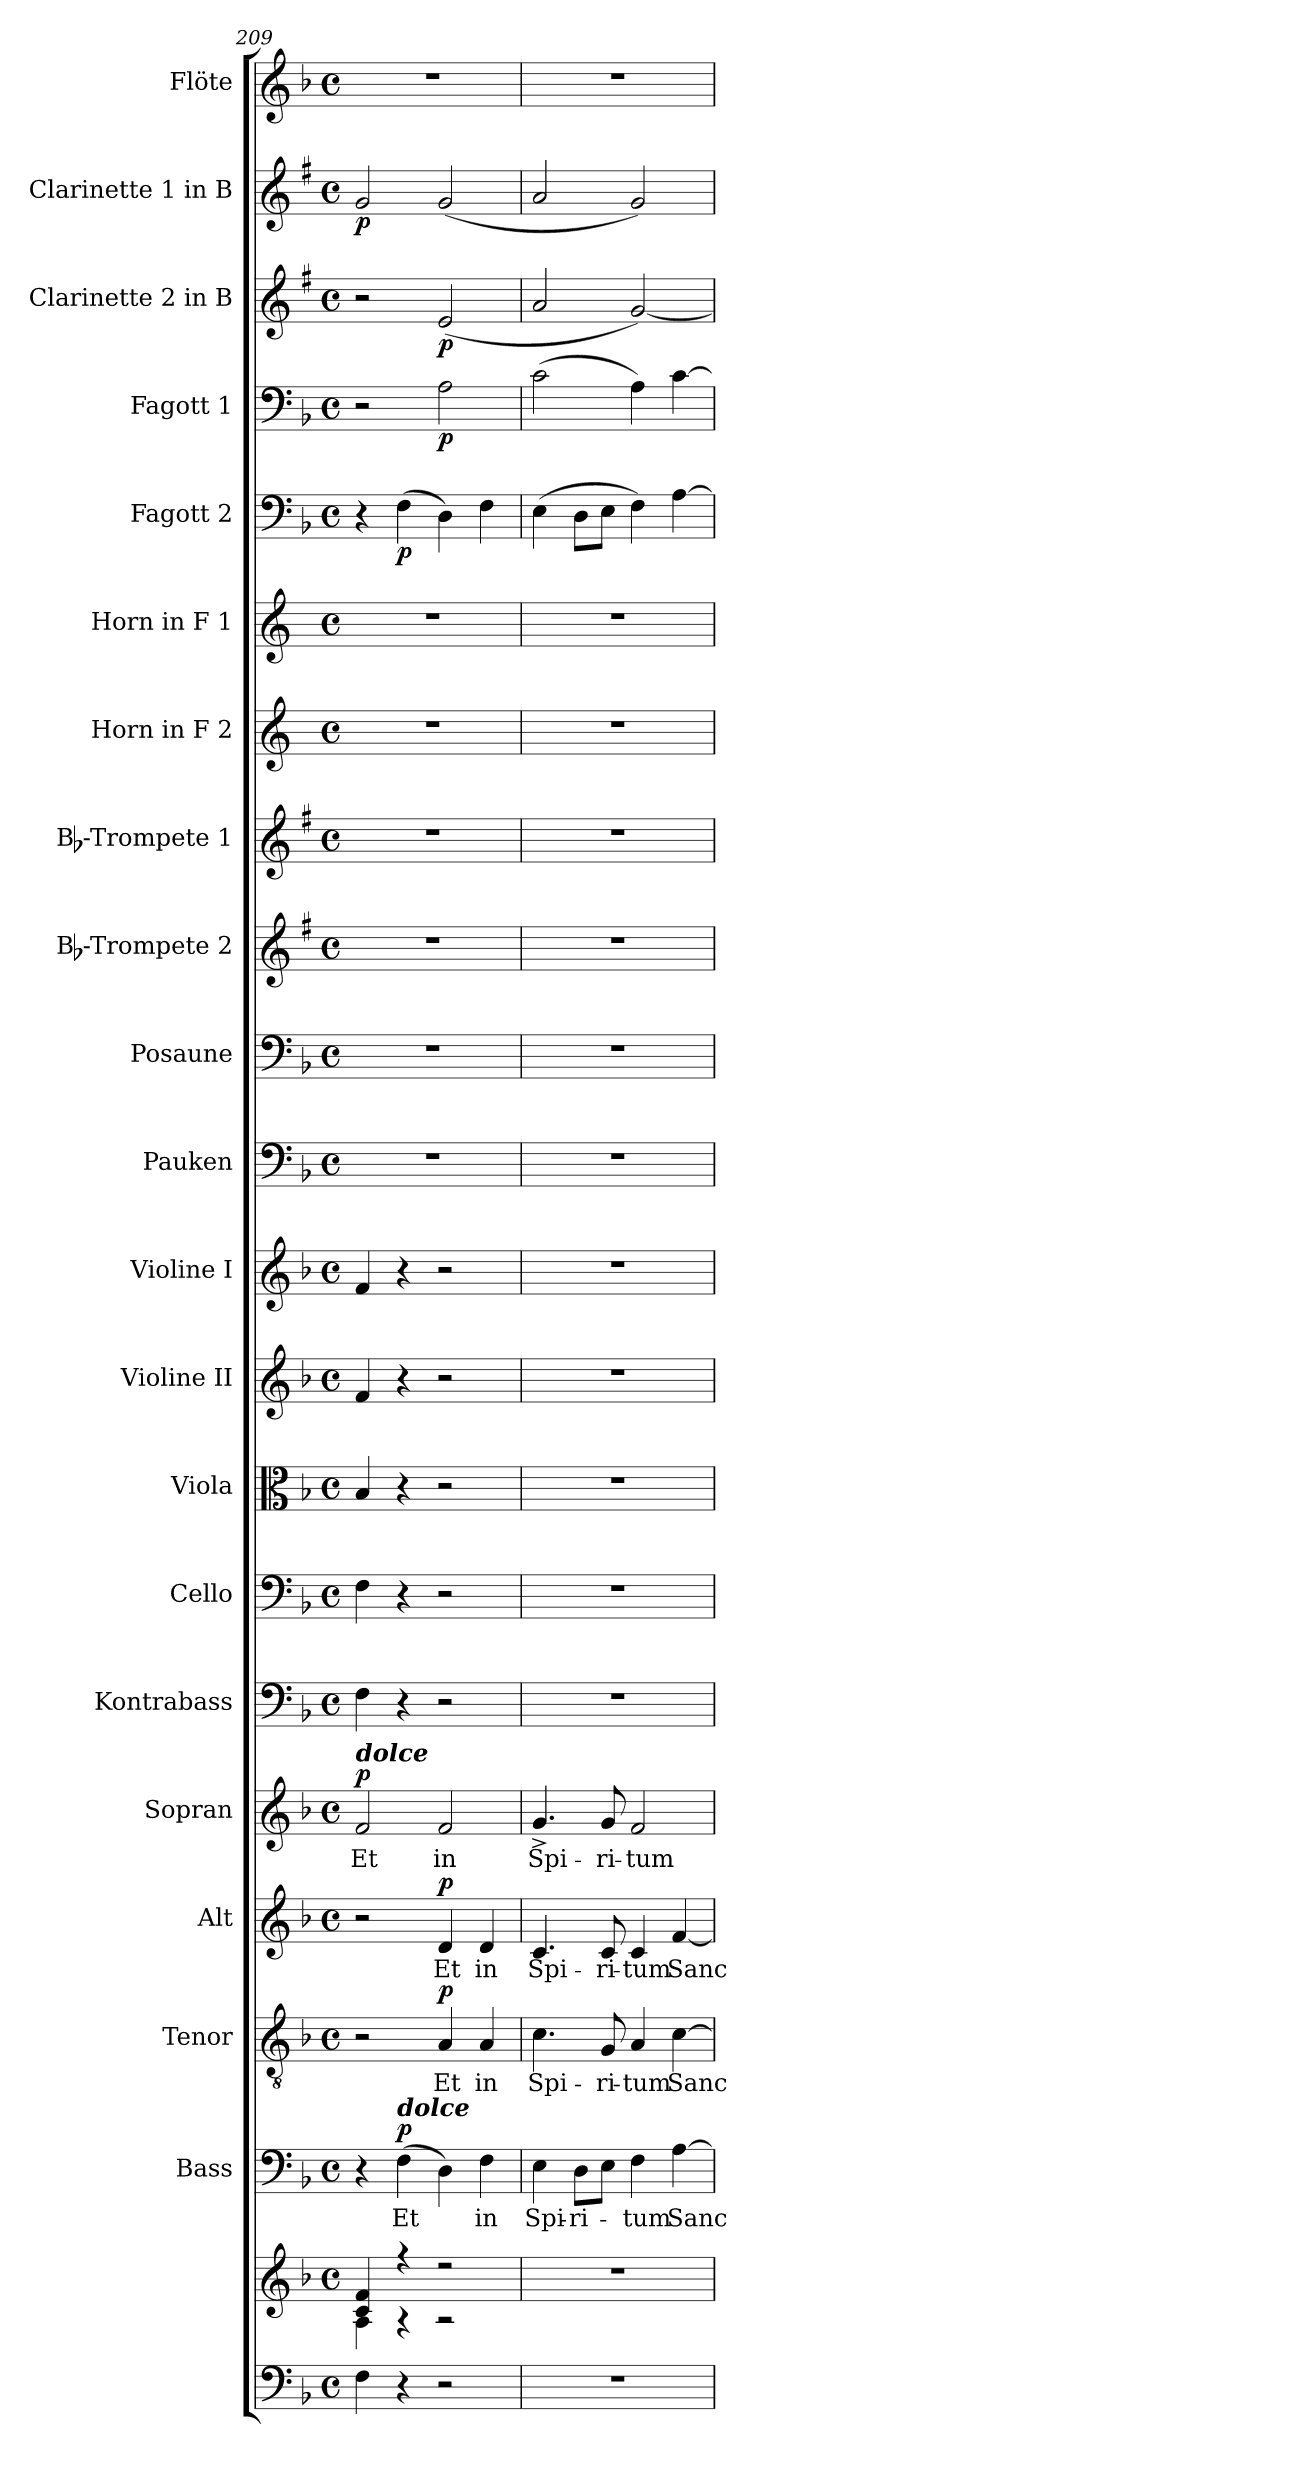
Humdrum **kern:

**kern	**kern	**kern	**text	**dynam	**kern	**text	**dynam	**kern	**text	**dynam	**kern	**text	**dynam	**kern	**kern	**kern	**kern	**kern	**kern	**kern	**kern	**kern	**kern	**kern	**kern	**dynam	**kern	**dynam	**kern	**dynam	**kern	**dynam	**kern
*part21	*part21	*part20	*part20	*part20	*part19	*part19	*part19	*part18	*part18	*part18	*part17	*part17	*part17	*part16	*part15	*part14	*part13	*part12	*part11	*part10	*part9	*part8	*part7	*part6	*part5	*part5	*part4	*part4	*part3	*part3	*part2	*part2	*part1
*staff22	*staff21	*staff20	*staff20	*staff20	*staff19	*staff19	*staff19	*staff18	*staff18	*staff18	*staff17	*staff17	*staff17	*staff16	*staff15	*staff14	*staff13	*staff12	*staff11	*staff10	*staff9	*staff8	*staff7	*staff6	*staff5	*staff5	*staff4	*staff4	*staff3	*staff3	*staff2	*staff2	*staff1
*	*	*I"Bass	*	*	*I"Tenor	*	*	*I"Alt	*	*	*I"Sopran	*	*	*I"Kontrabass	*I"Cello	*I"Viola	*I"Violine II	*I"Violine I	*I"Pauken	*I"Posaune	*I"Bb-Trompete 2	*I"Bb-Trompete 1	*I"Horn in F 2	*I"Horn in F 1	*I"Fagott 2	*	*I"Fagott 1	*	*I"Clarinette 2 in B	*	*I"Clarinette 1 in B	*	*I"Flöte
*	*	*I'B.	*	*	*I'T.	*	*	*I'A.	*	*	*I'S.	*	*	*I'Kb.	*	*I'Vla.	*I'Vl. II	*I'Vl. I	*I'Pk.	*I'Pos.	*I'Bb Trp. 2	*I'Bb Trp. 1	*	*	*I'Fg. 2	*	*I'Fg. 1	*	*I'Clar. 2	*	*I'Clar.1	*	*I'Fl.
*clefF4	*clefG2	*clefF4	*	*	*clefGv2	*	*	*clefG2	*	*	*clefG2	*	*	*clefF4	*clefF4	*clefC3	*clefG2	*clefG2	*clefF4	*clefF4	*clefG2	*clefG2	*clefG2	*clefG2	*clefF4	*	*clefF4	*	*clefG2	*	*clefG2	*	*clefG2
*	*	*	*	*	*	*	*	*	*	*	*	*	*	*ITrd7c12	*	*	*	*	*	*	*ITrd1c2	*ITrd1c2	*ITrd4c7	*ITrd4c7	*	*	*	*	*ITrd1c2	*	*ITrd1c2	*	*
*k[b-]	*k[b-]	*k[b-]	*	*	*k[b-]	*	*	*k[b-]	*	*	*k[b-]	*	*	*k[b-]	*k[b-]	*k[b-]	*k[b-]	*k[b-]	*k[b-]	*k[b-]	*k[b-]	*k[b-]	*k[b-]	*k[b-]	*k[b-]	*	*k[b-]	*	*k[b-]	*	*k[b-]	*	*k[b-]
*F:	*F:	*F:	*	*	*F:	*	*	*F:	*	*	*F:	*	*	*F:	*F:	*F:	*F:	*F:	*F:	*F:	*F:	*F:	*F:	*F:	*F:	*	*F:	*	*F:	*	*F:	*	*F:
*M4/4	*M4/4	*M4/4	*	*	*M4/4	*	*	*M4/4	*	*	*M4/4	*	*	*M4/4	*M4/4	*M4/4	*M4/4	*M4/4	*M4/4	*M4/4	*M4/4	*M4/4	*M4/4	*M4/4	*M4/4	*	*M4/4	*	*M4/4	*	*M4/4	*	*M4/4
*met(c)	*met(c)	*met(c)	*	*	*met(c)	*	*	*met(c)	*	*	*met(c)	*	*	*met(c)	*met(c)	*met(c)	*met(c)	*met(c)	*met(c)	*met(c)	*met(c)	*met(c)	*met(c)	*met(c)	*met(c)	*	*met(c)	*	*met(c)	*	*met(c)	*	*met(c)
=209	=209	=209	=209	=209	=209	=209	=209	=209	=209	=209	=209	=209	=209	=209	=209	=209	=209	=209	=209	=209	=209	=209	=209	=209	=209	=209	=209	=209	=209	=209	=209	=209	=209
*	*^	*	*	*	*	*	*	*	*	*	*	*	*	*	*	*	*	*	*	*	*	*	*	*	*	*	*	*	*	*	*	*	*
!	!	!	!	!	!	!	!	!	!	!	!	!LO:TX:a:Bi:t=dolce	!	!	!	!	!	!	!	!	!	!	!	!	!	!	!	!	!	!	!	!	!	!
!	!	!	!	!	!	!	!	!	!	!	!	!	!LO:LY:b	!LO:DY:a	!	!	!	!	!	!	!	!	!	!	!	!	!	!	!	!	!	!	!LO:DY:b	!
4F\	4c/ 4f/	4A\	4r	.	.	2r	.	.	2r	.	.	2f/	Et	p	4FF\	4F\	4B-/	4f/	4f/	1r	1r	1r	1r	1r	1r	4r	.	2r	.	2r	.	2f/	p	1r
!	!	!	!LO:TX:a:Bi:t=dolce	!	!	!	!	!	!	!	!	!	!	!	!	!	!	!	!	!	!	!	!	!	!	!	!	!	!	!	!	!	!	!
!	!	!	!	!LO:LY:b	!LO:DY:a	!	!	!	!	!	!	!	!	!	!	!	!	!	!	!	!	!	!	!	!	!	!LO:DY:b	!	!	!	!	!	!	!
4r	4r	4r	(>4F\	Et	p	.	.	.	.	.	.	.	.	.	4r	4r	4r	4r	4r	.	.	.	.	.	.	(>4F\	p	.	.	.	.	.	.	.
!	!	!	!	!	!	!	!LO:LY:b	!LO:DY:a	!	!LO:LY:b	!LO:DY:a	!	!LO:LY:b	!	!	!	!	!	!	!	!	!	!	!	!	!	!	!	!LO:DY:b	!	!LO:DY:b	!	!	!
2r	2r	2r	4D\)	.	.	4A/	Et	p	4d/	Et	p	2f/	in	.	2r	2r	2r	2r	2r	.	.	.	.	.	.	4D\)	.	2A\	p	(<2d/	p	(<2f/	.	.
!	!	!	!	!LO:LY:b	!	!	!LO:LY:b	!	!	!LO:LY:b	!	!	!	!	!	!	!	!	!	!	!	!	!	!	!	!	!	!	!	!	!	!	!	!
.	.	.	4F\	in	.	4A/	in	.	4d/	in	.	.	.	.	.	.	.	.	.	.	.	.	.	.	.	4F\	.	.	.	.	.	.	.	.
*	*v	*v	*	*	*	*	*	*	*	*	*	*	*	*	*	*	*	*	*	*	*	*	*	*	*	*	*	*	*	*	*	*	*	*
=210	=210	=210	=210	=210	=210	=210	=210	=210	=210	=210	=210	=210	=210	=210	=210	=210	=210	=210	=210	=210	=210	=210	=210	=210	=210	=210	=210	=210	=210	=210	=210	=210	=210
!	!	!	!LO:LY:b	!	!	!LO:LY:b	!	!	!LO:LY:b	!	!	!LO:LY:b	!	!	!	!	!	!	!	!	!	!	!	!	!	!	!	!	!	!	!	!	!
1r	1r	4E\	Spi-	.	4.c\	Spi-	.	4.c/	Spi-	.	4.g^>/	Spi-	.	1r	1r	1r	1r	1r	1r	1r	1r	1r	1r	1r	(>4E\	.	(>2c\	.	2g/	.	2g/	.	1r
!	!	!	!LO:LY:b	!	!	!	!	!	!	!	!	!	!	!	!	!	!	!	!	!	!	!	!	!	!	!	!	!	!	!	!	!	!
.	.	8D\L	-ri-	.	.	.	.	.	.	.	.	.	.	.	.	.	.	.	.	.	.	.	.	.	8D\L	.	.	.	.	.	.	.	.
!	!	!	!	!	!	!LO:LY:b	!	!	!LO:LY:b	!	!	!LO:LY:b	!	!	!	!	!	!	!	!	!	!	!	!	!	!	!	!	!	!	!	!	!
.	.	8E\J	.	.	8G/	-ri-	.	8c/	-ri-	.	8g/	-ri-	.	.	.	.	.	.	.	.	.	.	.	.	8E\J	.	.	.	.	.	.	.	.
!	!	!	!LO:LY:b	!	!	!LO:LY:b	!	!	!LO:LY:b	!	!	!LO:LY:b	!	!	!	!	!	!	!	!	!	!	!	!	!	!	!	!	!	!	!	!	!
.	.	4F\	-tum	.	4A/	-tum	.	4c/	-tum	.	2f/	-tum	.	.	.	.	.	.	.	.	.	.	.	.	4F\)	.	4A\)	.	[2f/)	.	2f/)	.	.
!	!	!	!LO:LY:b	!	!	!LO:LY:b	!	!	!LO:LY:b	!	!	!	!	!	!	!	!	!	!	!	!	!	!	!	!	!	!	!	!	!	!	!	!
.	.	[4A\	Sanc-	.	[4c\	Sanc-	.	[4f/	Sanc-	.	.	.	.	.	.	.	.	.	.	.	.	.	.	.	[4A\	.	[4c\	.	.	.	.	.	.
=	=	=	=	=	=	=	=	=	=	=	=	=	=	=	=	=	=	=	=	=	=	=	=	=	=	=	=	=	=	=	=	=	=
*-	*-	*-	*-	*-	*-	*-	*-	*-	*-	*-	*-	*-	*-	*-	*-	*-	*-	*-	*-	*-	*-	*-	*-	*-	*-	*-	*-	*-	*-	*-	*-	*-	*-
